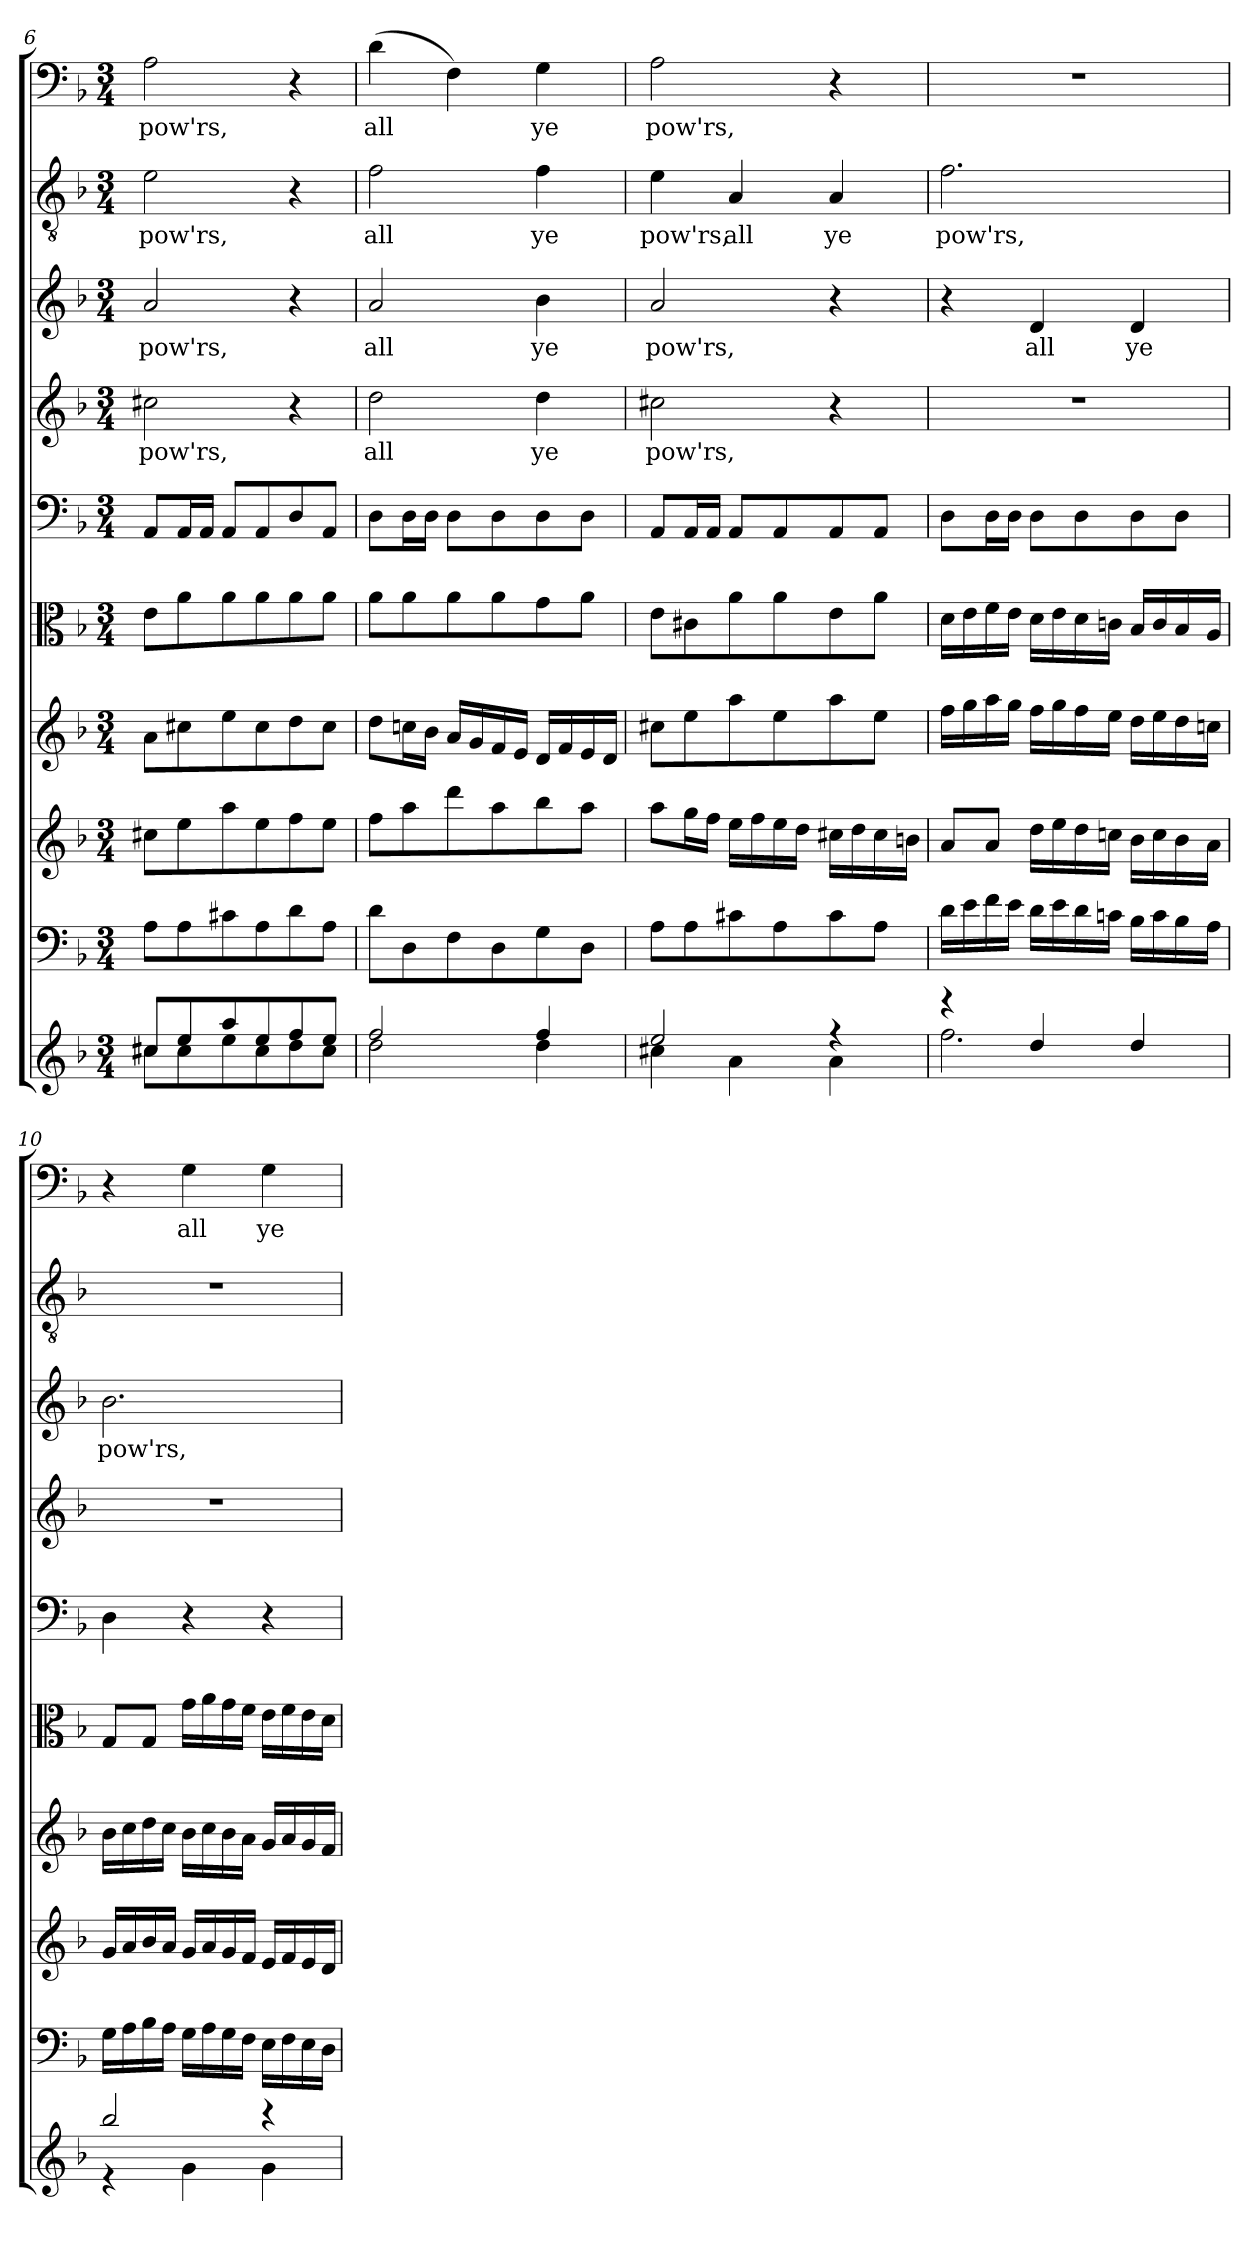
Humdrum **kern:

**kern	**kern	**kern	**kern	**kern	**kern	**kern	**text	**kern	**text	**kern	**text	**kern	**text
*part10	*part9	*part8	*part7	*part6	*part5	*part4	*part4	*part3	*part3	*part2	*part2	*part1	*part1
*staff10	*staff9	*staff8	*staff7	*staff6	*staff5	*staff4	*staff4	*staff3	*staff3	*staff2	*staff2	*staff1	*staff1
*clefG2	*clefF4	*clefG2	*clefG2	*clefC3	*clefF4	*clefG2	*	*clefG2	*	*clefGv2	*	*clefF4	*
*k[b-]	*k[b-]	*k[b-]	*k[b-]	*k[b-]	*k[b-]	*k[b-]	*	*k[b-]	*	*k[b-]	*	*k[b-]	*
*d:	*d:	*d:	*d:	*d:	*d:	*d:	*	*d:	*	*d:	*	*d:	*
*M3/4	*M3/4	*M3/4	*M3/4	*M3/4	*M3/4	*M3/4	*	*M3/4	*	*M3/4	*	*M3/4	*
=6	=6	=6	=6	=6	=6	=6	=6	=6	=6	=6	=6	=6	=6
*^	*	*	*	*	*	*	*	*	*	*	*	*	*
8cc#X/L	8cc#X\L	8A\L	8cc#X\L	8a\L	8e\L	8AA/L	2cc#X\	pow'rs,	2a/	pow'rs,	2e\	pow'rs,	2A\	pow'rs,
8ee/	8cc#\	8A\	8ee\	8cc#X\	8a\	16AA/L	.	.	.	.	.	.	.	.
.	.	.	.	.	.	16AA/JJ	.	.	.	.	.	.	.	.
8aa/	8ee\	8c#X\	8aa\	8ee\	8a\	8AA/L	.	.	.	.	.	.	.	.
8ee/	8cc#\	8A\	8ee\	8cc#\	8a\	8AA/	.	.	.	.	.	.	.	.
8ff/	8dd\	8d\	8ff\	8dd\	8a\	8D/	4r	.	4r	.	4r	.	4r	.
8ee/J	8cc#\J	8A\J	8ee\J	8cc#\J	8a\J	8AA/J	.	.	.	.	.	.	.	.
=7	=7	=7	=7	=7	=7	=7	=7	=7	=7	=7	=7	=7	=7	=7
2ff/	2dd\	8d\L	8ff\L	8dd\L	8a\L	8D\L	2dd\	all	2a/	all	2f\	all	(4d\	all
.	.	8D\	8aa\	16ccn\L	8a\	16D\L	.	.	.	.	.	.	.	.
.	.	.	.	16b-\JJ	.	16D\JJ	.	.	.	.	.	.	.	.
.	.	8F\	8ddd\	16a/LL	8a\	8D\L	.	.	.	.	.	.	4F\)	.
.	.	.	.	16g/	.	.	.	.	.	.	.	.	.	.
.	.	8D\	8aa\	16f/	8a\	8D\	.	.	.	.	.	.	.	.
.	.	.	.	16e/JJ	.	.	.	.	.	.	.	.	.	.
4ff/	4dd\	8G\	8bb-\	16d/LL	8g\	8D\	4dd\	ye	4b-\	ye	4f\	ye	4G\	ye
.	.	.	.	16f/	.	.	.	.	.	.	.	.	.	.
.	.	8D\J	8aa\J	16e/	8a\J	8D\J	.	.	.	.	.	.	.	.
.	.	.	.	16d/JJ	.	.	.	.	.	.	.	.	.	.
=8	=8	=8	=8	=8	=8	=8	=8	=8	=8	=8	=8	=8	=8	=8
2ee/	4cc#X\	8A\L	8aa\L	8cc#X\L	8e\L	8AA/L	2cc#X\	pow'rs,	2a/	pow'rs,	4e\	pow'rs,	2A\	pow'rs,
.	.	8A\	16gg\L	8ee\	8c#X\	16AA/L	.	.	.	.	.	.	.	.
.	.	.	16ff\JJ	.	.	16AA/JJ	.	.	.	.	.	.	.	.
.	4a\	8c#X\	16ee\LL	8aa\	8a\	8AA/L	.	.	.	.	4A/	all	.	.
.	.	.	16ff\	.	.	.	.	.	.	.	.	.	.	.
.	.	8A\	16ee\	8ee\	8a\	8AA/	.	.	.	.	.	.	.	.
.	.	.	16dd\JJ	.	.	.	.	.	.	.	.	.	.	.
4r	4a\	8c#\	16cc#X\LL	8aa\	8e\	8AA/	4r	.	4r	.	4A/	ye	4r	.
.	.	.	16dd\	.	.	.	.	.	.	.	.	.	.	.
.	.	8A\J	16cc#\	8ee\J	8a\J	8AA/J	.	.	.	.	.	.	.	.
.	.	.	16bn\JJ	.	.	.	.	.	.	.	.	.	.	.
=9	=9	=9	=9	=9	=9	=9	=9	=9	=9	=9	=9	=9	=9	=9
4r	2.ff\	16d\LL	8a/L	16ff\LL	16d\LL	8D\L	2.r	.	4r	.	2.f\	pow'rs,	2.r	.
.	.	16e\	.	16gg\	16e\	.	.	.	.	.	.	.	.	.
.	.	16f\	8a/J	16aa\	16f\	16D\L	.	.	.	.	.	.	.	.
.	.	16e\JJ	.	16gg\JJ	16e\JJ	16D\JJ	.	.	.	.	.	.	.	.
4dd/	.	16d\LL	16dd\LL	16ff\LL	16d\LL	8D\L	.	.	4d/	all	.	.	.	.
.	.	16e\	16ee\	16gg\	16e\	.	.	.	.	.	.	.	.	.
.	.	16d\	16dd\	16ff\	16d\	8D\	.	.	.	.	.	.	.	.
.	.	16cn\JJ	16ccn\JJ	16ee\JJ	16cn\JJ	.	.	.	.	.	.	.	.	.
4dd/	.	16B-\LL	16b-\LL	16dd\LL	16B-/LL	8D\	.	.	4d/	ye	.	.	.	.
.	.	16c\	16cc\	16ee\	16c/	.	.	.	.	.	.	.	.	.
.	.	16B-\	16b-\	16dd\	16B-/	8D\J	.	.	.	.	.	.	.	.
.	.	16A\JJ	16a\JJ	16ccn\JJ	16A/JJ	.	.	.	.	.	.	.	.	.
=10	=10	=10	=10	=10	=10	=10	=10	=10	=10	=10	=10	=10	=10	=10
2bb-/	4r	16G\LL	16g/LL	16b-\LL	8G/L	4D\	2.r	.	2.b-\	pow'rs,	2.r	.	4r	.
.	.	16A\	16a/	16cc\	.	.	.	.	.	.	.	.	.	.
.	.	16B-\	16b-/	16dd\	8G/J	.	.	.	.	.	.	.	.	.
.	.	16A\JJ	16a/JJ	16cc\JJ	.	.	.	.	.	.	.	.	.	.
.	4g\	16G\LL	16g/LL	16b-\LL	16g\LL	4r	.	.	.	.	.	.	4G\	all
.	.	16A\	16a/	16cc\	16a\	.	.	.	.	.	.	.	.	.
.	.	16G\	16g/	16b-\	16g\	.	.	.	.	.	.	.	.	.
.	.	16F\JJ	16f/JJ	16a\JJ	16f\JJ	.	.	.	.	.	.	.	.	.
4r	4g\	16E\LL	16e/LL	16g/LL	16e\LL	4r	.	.	.	.	.	.	4G\	ye
.	.	16F\	16f/	16a/	16f\	.	.	.	.	.	.	.	.	.
.	.	16E\	16e/	16g/	16e\	.	.	.	.	.	.	.	.	.
.	.	16D\JJ	16d/JJ	16f/JJ	16d\JJ	.	.	.	.	.	.	.	.	.
*v	*v	*	*	*	*	*	*	*	*	*	*	*	*	*
=	=	=	=	=	=	=	=	=	=	=	=	=	=
*-	*-	*-	*-	*-	*-	*-	*-	*-	*-	*-	*-	*-	*-
